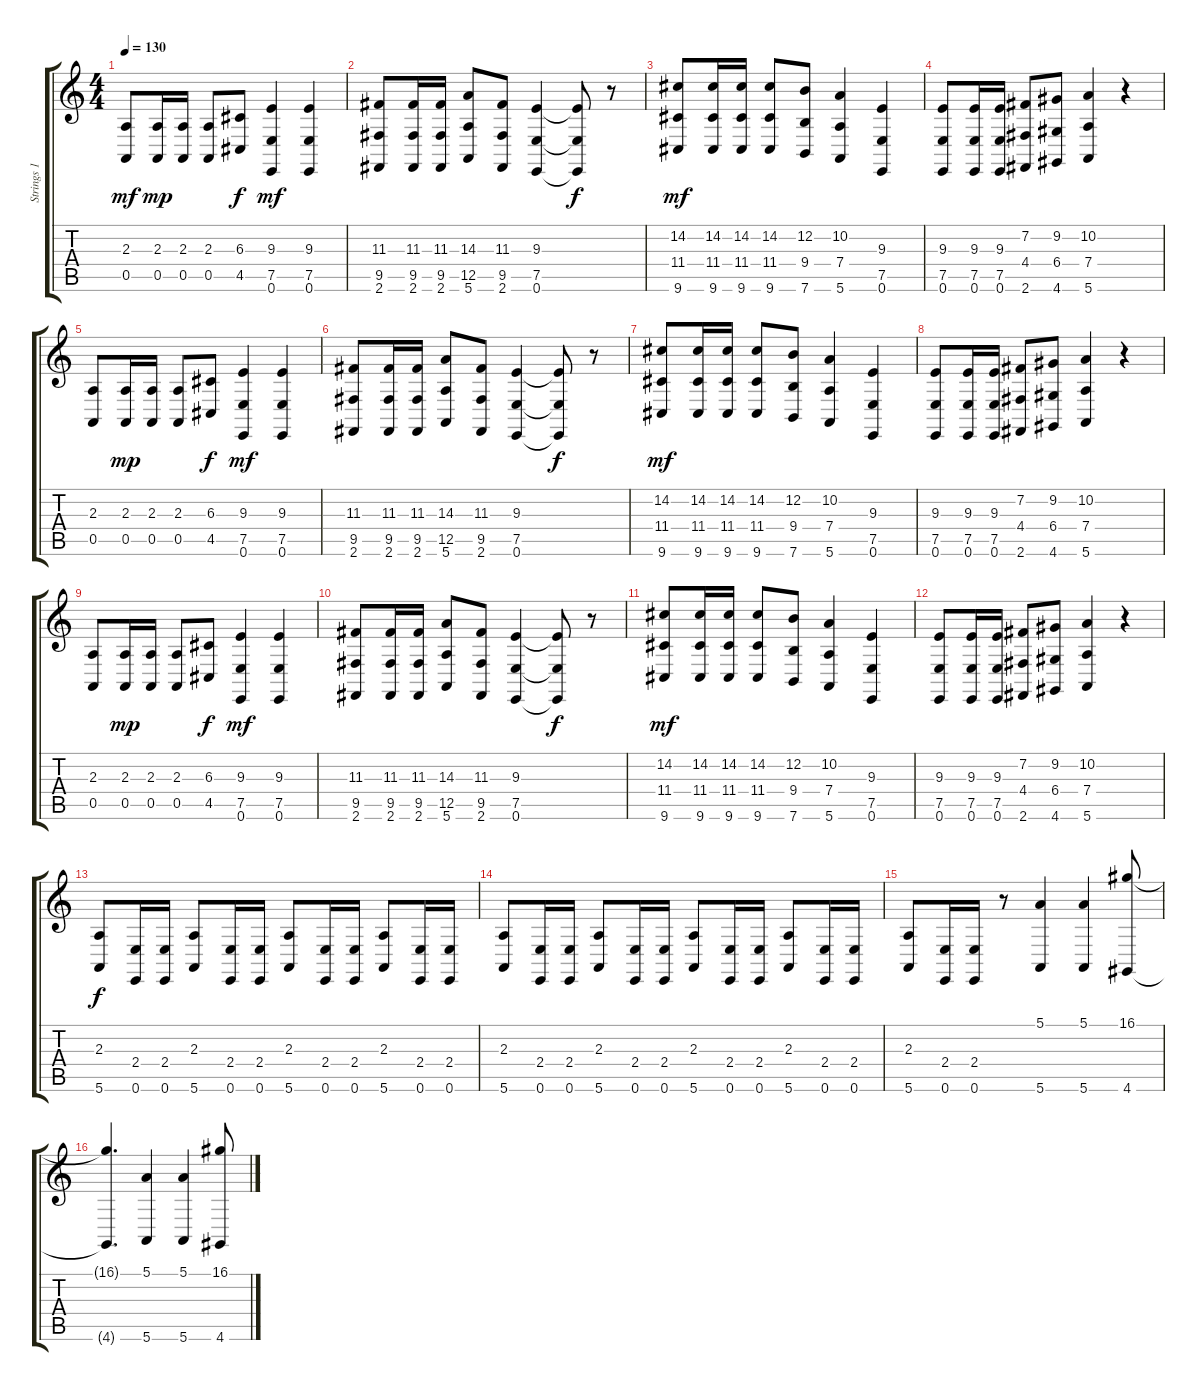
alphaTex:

\track ("Strings 1" "Strings 1") {instrument violin}
\staff {score tabs}
\tuning (E4 B3 G3 D3 A2 E2) {hide}
\ts (4 4)
\tempo 130
\clef g2
\ks c
(2.3 0.5).8{dy mf volume 15 balance 16 instrument trumpet} (2.3 0.5).16{dy mp} (2.3 0.5).16 (2.3 0.5).8 (6.3 4.5).8{dy f} (9.3 7.5 0.6).4{dy mf} (9.3 7.5 0.6).4 |
(11.3 9.5 2.6).8 (11.3 9.5 2.6).16 (11.3 9.5 2.6).16 (14.3 12.5 5.6).8 (11.3 9.5 2.6).8 (9.3 7.5 0.6).4 (9.3{t} 7.5{t} 0.6{t}).8{dy f} r.8 |
(14.2 11.4 9.6).8{dy mf} (14.2 11.4 9.6).16 (14.2 11.4 9.6).16 (14.2 11.4 9.6).8 (12.2 9.4 7.6).8 (10.2 7.4 5.6).4 (9.3 7.5 0.6).4 |
(9.3 7.5 0.6).8 (9.3 7.5 0.6).16 (9.3 7.5 0.6).16 (7.2 4.4 2.6).8 (9.2 6.4 4.6).8 (10.2 7.4 5.6).4 r.4 |
(2.3 0.5).8{volume 15 balance 16 instrument trumpet} (2.3 0.5).16{dy mp} (2.3 0.5).16 (2.3 0.5).8 (6.3 4.5).8{dy f} (9.3 7.5 0.6).4{dy mf} (9.3 7.5 0.6).4 |
(11.3 9.5 2.6).8 (11.3 9.5 2.6).16 (11.3 9.5 2.6).16 (14.3 12.5 5.6).8 (11.3 9.5 2.6).8 (9.3 7.5 0.6).4 (9.3{t} 7.5{t} 0.6{t}).8{dy f} r.8 |
(14.2 11.4 9.6).8{dy mf} (14.2 11.4 9.6).16 (14.2 11.4 9.6).16 (14.2 11.4 9.6).8 (12.2 9.4 7.6).8 (10.2 7.4 5.6).4 (9.3 7.5 0.6).4 |
(9.3 7.5 0.6).8 (9.3 7.5 0.6).16 (9.3 7.5 0.6).16 (7.2 4.4 2.6).8 (9.2 6.4 4.6).8 (10.2 7.4 5.6).4 r.4 |
(2.3 0.5).8{volume 15 balance 16 instrument trumpet} (2.3 0.5).16{dy mp} (2.3 0.5).16 (2.3 0.5).8 (6.3 4.5).8{dy f} (9.3 7.5 0.6).4{dy mf} (9.3 7.5 0.6).4 |
(11.3 9.5 2.6).8 (11.3 9.5 2.6).16 (11.3 9.5 2.6).16 (14.3 12.5 5.6).8 (11.3 9.5 2.6).8 (9.3 7.5 0.6).4 (9.3{t} 7.5{t} 0.6{t}).8{dy f} r.8 |
(14.2 11.4 9.6).8{dy mf} (14.2 11.4 9.6).16 (14.2 11.4 9.6).16 (14.2 11.4 9.6).8 (12.2 9.4 7.6).8 (10.2 7.4 5.6).4 (9.3 7.5 0.6).4 |
(9.3 7.5 0.6).8 (9.3 7.5 0.6).16 (9.3 7.5 0.6).16 (7.2 4.4 2.6).8 (9.2 6.4 4.6).8 (10.2 7.4 5.6).4 r.4 |
(2.3 5.6).8{dy f volume 16 balance 8 instrument stringensemble1} (2.4 0.6).16 (2.4 0.6).16 (2.3 5.6).8 (2.4 0.6).16 (2.4 0.6).16 (2.3 5.6).8 (2.4 0.6).16 (2.4 0.6).16 (2.3 5.6).8 (2.4 0.6).16 (2.4 0.6).16 |
(2.3 5.6).8{volume 16 balance 8 instrument stringensemble1} (2.4 0.6).16 (2.4 0.6).16 (2.3 5.6).8 (2.4 0.6).16 (2.4 0.6).16 (2.3 5.6).8 (2.4 0.6).16 (2.4 0.6).16 (2.3 5.6).8 (2.4 0.6).16 (2.4 0.6).16 |
(2.3 5.6).8 (2.4 0.6).16 (2.4 0.6).16 r.8 (5.1 5.6).4{volume 16 balance 0} (5.1 5.6).4 (16.1 4.6).8 |
(16.1{t} 4.6{t}).4{d} (5.1 5.6).4 (5.1 5.6).4 (16.1 4.6).8
